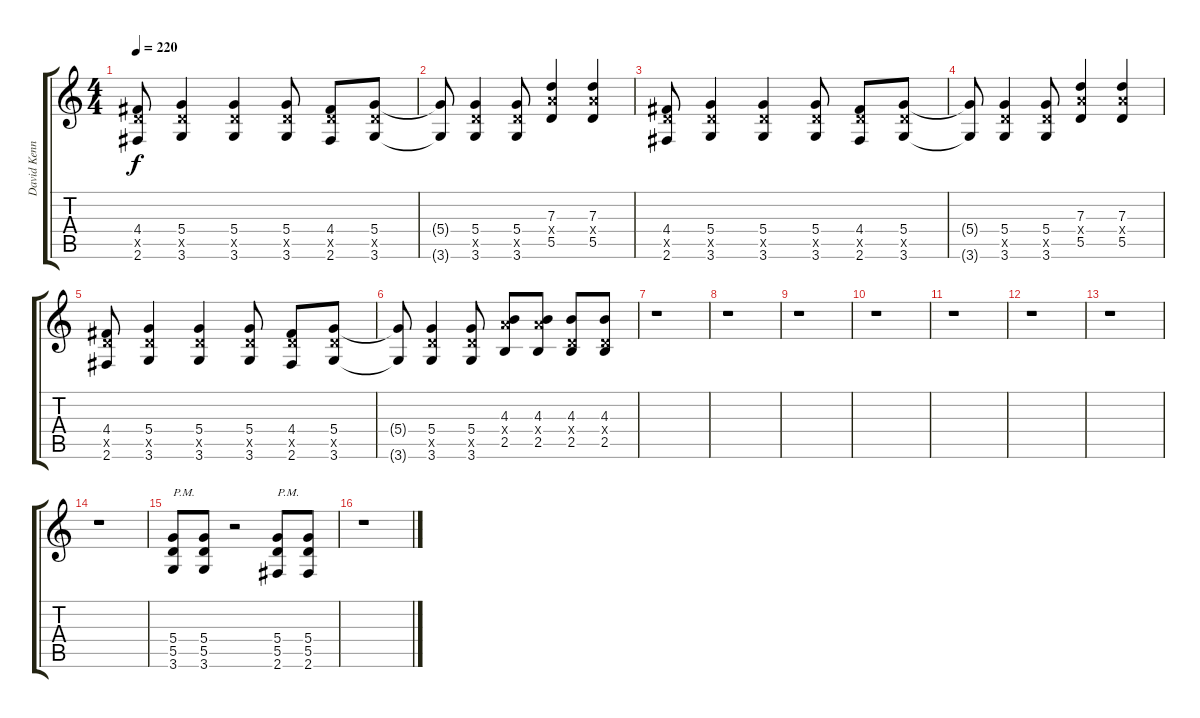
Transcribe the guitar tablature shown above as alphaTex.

\track ("David Kennedy (Guitar)" "David Kenn") {instrument distortionguitar}
\staff {score tabs}
\tuning (E4 B3 G3 D3 A2 E2) {hide}
\ts (4 4)
\tempo 220
\clef g2
\ks c
(4.4 5.5{x} 2.6).8{dy f} (5.4 5.5{x} 3.6).4 (5.4 5.5{x} 3.6).4 (5.4 5.5{x} 3.6).8 (4.4 5.5{x} 2.6).8 (5.4 5.5{x} 3.6).8 |
(5.4{t} 3.6{t}).8 (5.4 5.5{x} 3.6).4 (5.4 5.5{x} 3.6).8 (7.3 7.4{x} 5.5).4 (7.3 7.4{x} 5.5).4 |
(4.4 5.5{x} 2.6).8 (5.4 5.5{x} 3.6).4 (5.4 5.5{x} 3.6).4 (5.4 5.5{x} 3.6).8 (4.4 5.5{x} 2.6).8 (5.4 5.5{x} 3.6).8 |
(5.4{t} 3.6{t}).8 (5.4 5.5{x} 3.6).4 (5.4 5.5{x} 3.6).8 (7.3 7.4{x} 5.5).4 (7.3 7.4{x} 5.5).4 |
(4.4 5.5{x} 2.6).8 (5.4 5.5{x} 3.6).4 (5.4 5.5{x} 3.6).4 (5.4 5.5{x} 3.6).8 (4.4 5.5{x} 2.6).8 (5.4 5.5{x} 3.6).8 |
(5.4{t} 3.6{t}).8 (5.4 5.5{x} 3.6).4 (5.4 5.5{x} 3.6).8 (4.3 7.4{x} 2.5).8 (4.3 7.4{x} 2.5).8 (4.3 0.4{x} 2.5).8 (4.3 0.4{x} 2.5).8 |
r.1 |
r.1 |
r.1 |
r.1 |
r.1 |
r.1 |
r.1 |
r.1 |
(5.4 5.5 3.6).8{txt "P.M." volume 16 instrument overdrivenguitar} (5.4 5.5 3.6).8 r.2 (5.4 5.5 2.6).8{txt "P.M."} (5.4 5.5 2.6).8 |
r.1
